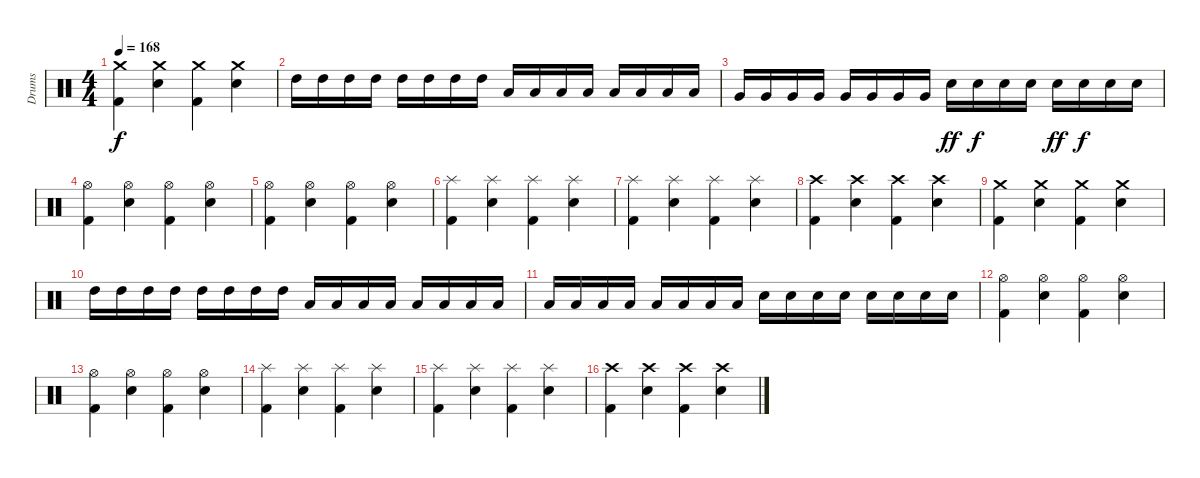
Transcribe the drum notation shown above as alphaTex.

\track ("Drums" "Drums") {instrument percussion}
\staff {score}
\articulation defaults
\ts (4 4)
\tempo 168
\clef neutral
\ks c
("Crash medium (hit)" "Kick (hit) 2").4{dy f} ("Crash medium (hit)" "Snare (hit) 2").4 ("Crash medium (hit)" "Kick (hit) 2").4 ("Crash medium (hit)" "Snare (hit) 2").4 |
"High Tom (hit)".16 "High Tom (hit)".16 "High Tom (hit)".16 "High Tom (hit)".16 "High Tom (hit)".16 "High Tom (hit)".16 "High Tom (hit)".16 "High Tom (hit)".16 "Low Tom (hit)".16 "Low Tom (hit)".16 "Low Tom (hit)".16 "Low Tom (hit)".16 "Low Tom (hit)".16 "Low Tom (hit)".16 "Low Tom (hit)".16 "Low Tom (hit)".16 |
"Very Low Tom (hit)".16 "Very Low Tom (hit)".16 "Very Low Tom (hit)".16 "Very Low Tom (hit)".16 "Very Low Tom (hit)".16 "Very Low Tom (hit)".16 "Very Low Tom (hit)".16 "Very Low Tom (hit)".16 "Snare (hit) 2".16{dy ff} "Snare (hit) 2".16{dy f} "Snare (hit) 2".16 "Snare (hit) 2".16 "Snare (hit) 2".16{dy ff} "Snare (hit) 2".16{dy f} "Snare (hit) 2".16 "Snare (hit) 2".16 |
("Hi-Hat (open)" "Kick (hit) 2").4 ("Hi-Hat (open)" "Snare (hit) 2").4 ("Hi-Hat (open)" "Kick (hit) 2").4 ("Hi-Hat (open)" "Snare (hit) 2").4 |
("Hi-Hat (open)" "Kick (hit) 2").4 ("Hi-Hat (open)" "Snare (hit) 2").4 ("Hi-Hat (open)" "Kick (hit) 2").4 ("Hi-Hat (open)" "Snare (hit) 2").4 |
("Splash (hit)" "Kick (hit) 2").4 ("Splash (hit)" "Snare (hit) 2").4 ("Splash (hit)" "Kick (hit) 2").4 ("Splash (hit)" "Snare (hit) 2").4 |
("Splash (hit)" "Kick (hit) 2").4 ("Splash (hit)" "Snare (hit) 2").4 ("Splash (hit)" "Kick (hit) 2").4 ("Splash (hit)" "Snare (hit) 2").4 |
("Crash high (hit)" "Kick (hit) 2").4 ("Crash high (hit)" "Snare (hit) 2").4 ("Crash high (hit)" "Kick (hit) 2").4 ("Crash high (hit)" "Snare (hit) 2").4 |
("Crash medium (hit)" "Kick (hit) 2").4 ("Crash medium (hit)" "Snare (hit) 2").4 ("Crash medium (hit)" "Kick (hit) 2").4 ("Crash medium (hit)" "Snare (hit) 2").4 |
"High Tom (hit)".16 "High Tom (hit)".16 "High Tom (hit)".16 "High Tom (hit)".16 "High Tom (hit)".16 "High Tom (hit)".16 "High Tom (hit)".16 "High Tom (hit)".16 "Low Tom (hit)".16 "Low Tom (hit)".16 "Low Tom (hit)".16 "Low Tom (hit)".16 "Low Tom (hit)".16 "Low Tom (hit)".16 "Low Tom (hit)".16 "Low Tom (hit)".16 |
"Low Floor Tom (hit)".16 "Low Floor Tom (hit)".16 "Low Floor Tom (hit)".16 "Low Floor Tom (hit)".16 "Low Floor Tom (hit)".16 "Low Floor Tom (hit)".16 "Low Floor Tom (hit)".16 "Low Floor Tom (hit)".16 "Snare (hit) 2".16 "Snare (hit) 2".16 "Snare (hit) 2".16 "Snare (hit) 2".16 "Snare (hit) 2".16 "Snare (hit) 2".16 "Snare (hit) 2".16 "Snare (hit) 2".16 |
("Hi-Hat (open)" "Kick (hit) 2").4 ("Hi-Hat (open)" "Snare (hit) 2").4 ("Hi-Hat (open)" "Kick (hit) 2").4 ("Hi-Hat (open)" "Snare (hit) 2").4 |
("Hi-Hat (open)" "Kick (hit) 2").4 ("Hi-Hat (open)" "Snare (hit) 2").4 ("Hi-Hat (open)" "Kick (hit) 2").4 ("Hi-Hat (open)" "Snare (hit) 2").4 |
("Splash (hit)" "Kick (hit) 2").4 ("Splash (hit)" "Snare (hit) 2").4 ("Splash (hit)" "Kick (hit) 2").4 ("Splash (hit)" "Snare (hit) 2").4 |
("Splash (hit)" "Kick (hit) 2").4 ("Splash (hit)" "Snare (hit) 2").4 ("Splash (hit)" "Kick (hit) 2").4 ("Splash (hit)" "Snare (hit) 2").4 |
("Crash high (hit)" "Kick (hit) 2").4 ("Crash high (hit)" "Snare (hit) 2").4 ("Crash high (hit)" "Kick (hit) 2").4 ("Crash high (hit)" "Snare (hit) 2").4
